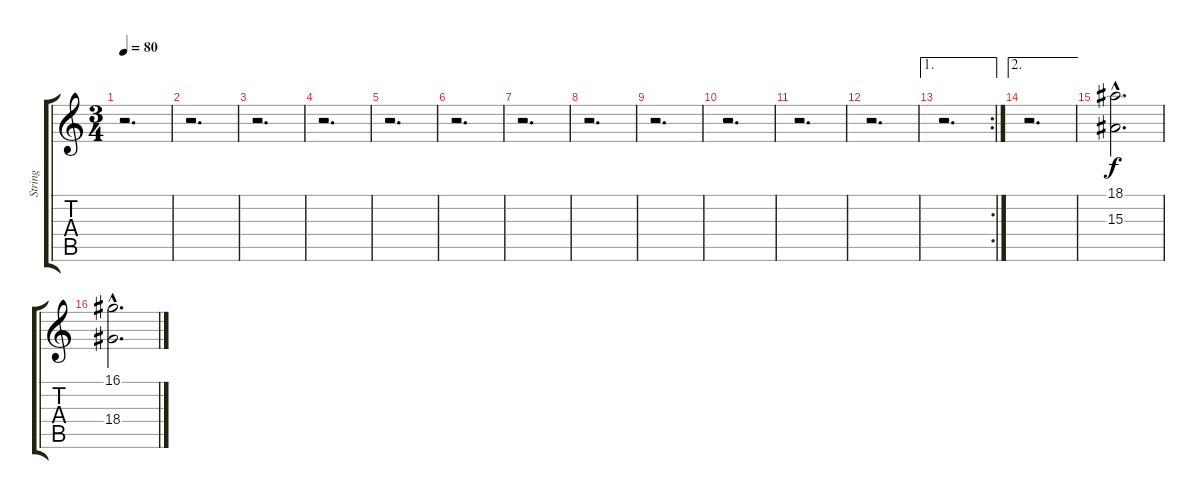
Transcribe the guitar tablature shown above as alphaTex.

\track ("String" "String") {instrument stringensemble2}
\staff {score tabs}
\tuning (E4 B3 G3 D3 A2 E2) {hide}
\ts (3 4)
\tempo 80
\clef g2
\ks c
r.2{d dy f} |
r.2{d} |
r.2{d} |
r.2{d} |
r.2{d} |
r.2{d} |
r.2{d} |
r.2{d} |
r.2{d} |
r.2{d} |
r.2{d} |
r.2{d} |
\ae 1
\rc 2
r.2{d} |
\ae 2
r.2{d} |
(18.1{hac} 15.3{hac}).2{d} |
(16.1{hac} 18.4{hac}).2{d}
